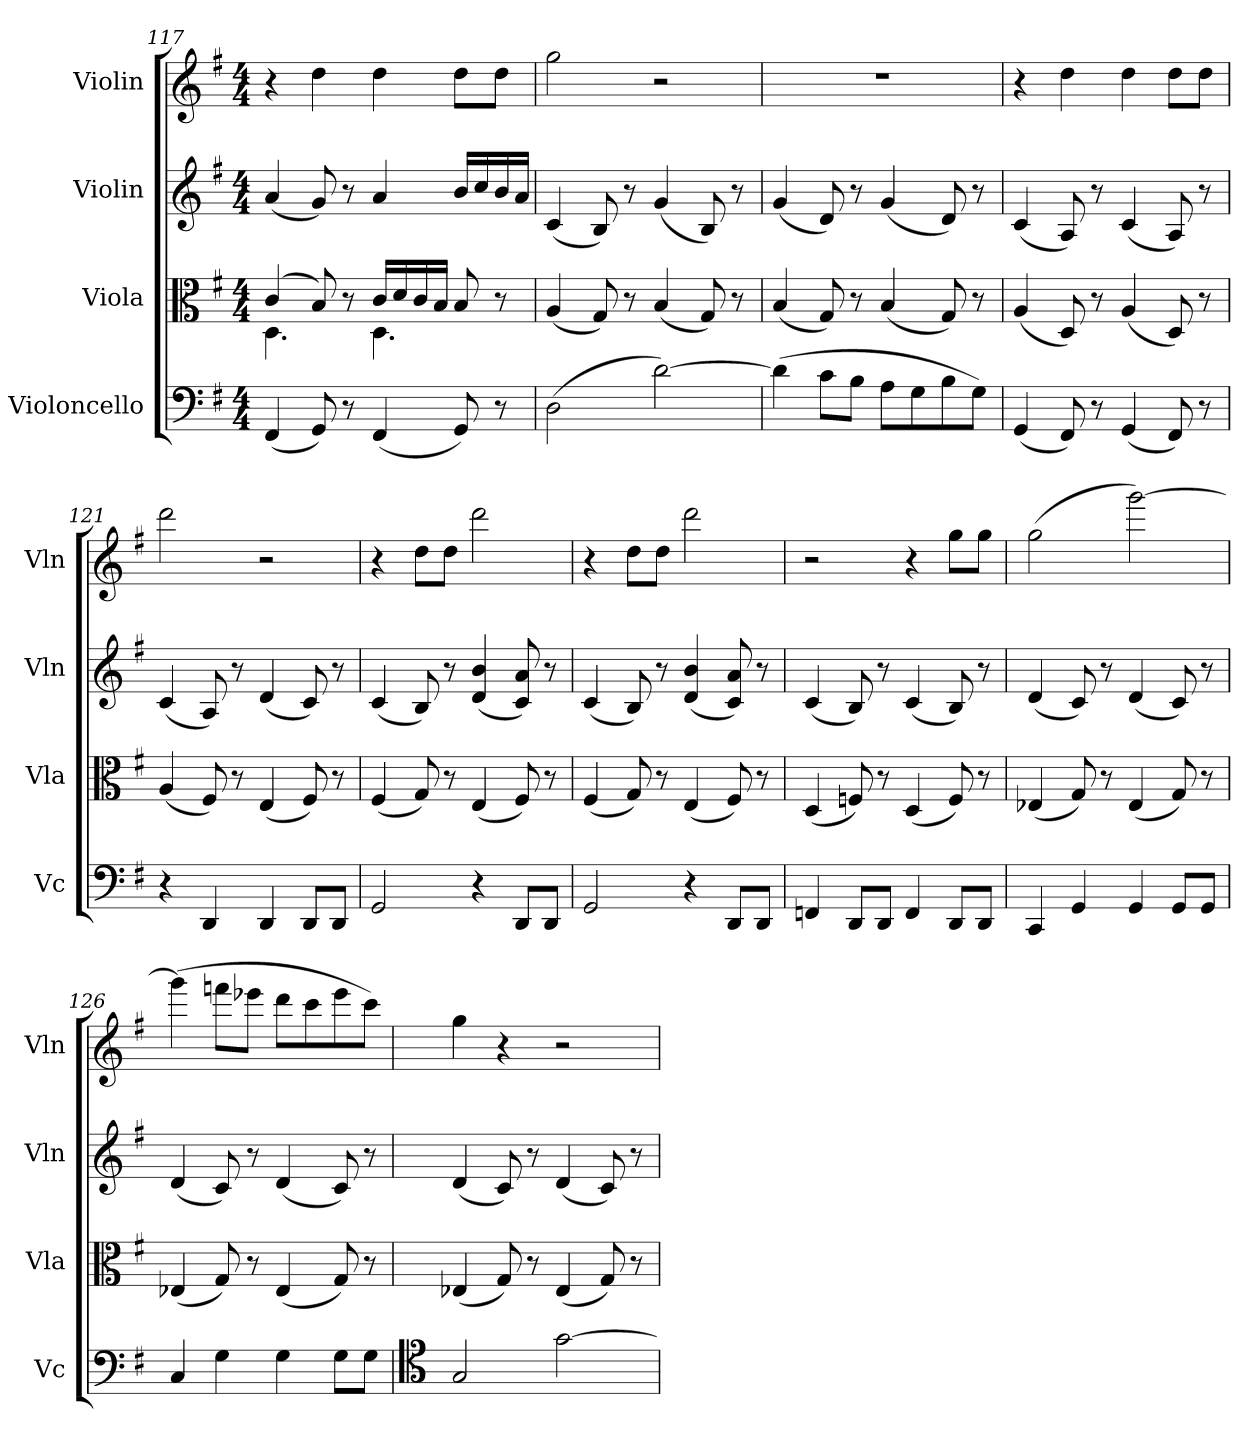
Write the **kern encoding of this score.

**kern	**kern	**kern	**kern
*part4	*part3	*part2	*part1
*staff4	*staff3	*staff2	*staff1
*I"Violoncello	*I"Viola	*I"Violin	*I"Violin
*I'Vc	*I'Vla	*I'Vln	*I'Vln
*clefF4	*clefC3	*clefG2	*clefG2
*k[f#]	*k[f#]	*k[f#]	*k[f#]
*M4/4	*M4/4	*M4/4	*M4/4
=117	=117	=117	=117
*	*^	*	*
(4FF#/	(4c/	4.D\	(4a/	4r
8GG/)	8B/)	.	8g/)	4dd\
8r	8r	8ryy	8r	.
(4FF#/	16c/LL	4.D\	4a/	4dd\
.	16d/	.	.	.
.	16c/	.	.	.
.	16B/JJ	.	.	.
8GG/)	8B/	.	16b/LL	8dd\L
.	.	.	16cc/	.
8r	8r	8ryy	16b/	8dd\J
.	.	.	16a/JJ	.
*	*v	*v	*	*
=118	=118	=118	=118
(2D\	(4A/	(4c/	2gg\
.	8G/)	8B/)	.
.	8r	8r	.
[2d\)	(4B/	(4g/	2r
.	8G/)	8B/)	.
.	8r	8r	.
=119	=119	=119	=119
(4d\]	(4B/	(4g/	1r
8c\L	8G/)	8d/)	.
8B\J	8r	8r	.
8A\L	(4B/	(4g/	.
8G\	.	.	.
8B\	8G/)	8d/)	.
8G\J)	8r	8r	.
=120	=120	=120	=120
(4GG/	(4A/	(4c/	4r
8FF#/)	8D/)	8A/)	4dd\
8r	8r	8r	.
(4GG/	(4A/	(4c/	4dd\
8FF#/)	8D/)	8A/)	8dd\L
8r	8r	8r	8dd\J
=121	=121	=121	=121
4r	(4A/	(4c/	2ddd\
4DD/	8F#/)	8A/)	.
.	8r	8r	.
4DD/	(4E/	(4d/	2r
8DD/L	8F#/)	8c/)	.
8DD/J	8r	8r	.
=122	=122	=122	=122
2GG/	(4F#/	(4c/	4r
.	8G/)	8B/)	8dd\L
.	8r	8r	8dd\J
4r	(4E/	(4d/ 4b/	2ddd\
8DD/L	8F#/)	8c/ 8a/)	.
8DD/J	8r	8r	.
=123	=123	=123	=123
2GG/	(4F#/	(4c/	4r
.	8G/)	8B/)	8dd\L
.	8r	8r	8dd\J
4r	(4E/	(4d/ 4b/	2ddd\
8DD/L	8F#/)	8c/ 8a/)	.
8DD/J	8r	8r	.
=124	=124	=124	=124
4FFn/	(4D/	(4c/	2r
8DD/L	8Fn/)	8B/)	.
8DD/J	8r	8r	.
4FF/	(4D/	(4c/	4r
8DD/L	8F/)	8B/)	8gg\L
8DD/J	8r	8r	8gg\J
=125	=125	=125	=125
4CC/	(4E-X/	(4d/	(2gg\
4GG/	8G/)	8c/)	.
.	8r	8r	.
4GG/	(4E-/	(4d/	[2ggg\)
8GG/L	8G/)	8c/)	.
8GG/J	8r	8r	.
=126	=126	=126	=126
4C/	(4E-X/	(4d/	(4ggg\]
4G\	8G/)	8c/)	8fffn\L
.	8r	8r	8eee-X\J
4G\	(4E-/	(4d/	8ddd\L
.	.	.	8ccc\
8G\L	8G/)	8c/)	8eee-\
8G\J	8r	8r	8ccc\J)
=127	=127	=127	=127
*clefC4	*	*	*
2G/	(4E-X/	(4d/	4gg\
.	8G/)	8c/)	4r
.	8r	8r	.
[2g\	(4E-/	(4d/	2r
.	8G/)	8c/)	.
.	8r	8r	.
=	=	=	=
*-	*-	*-	*-
